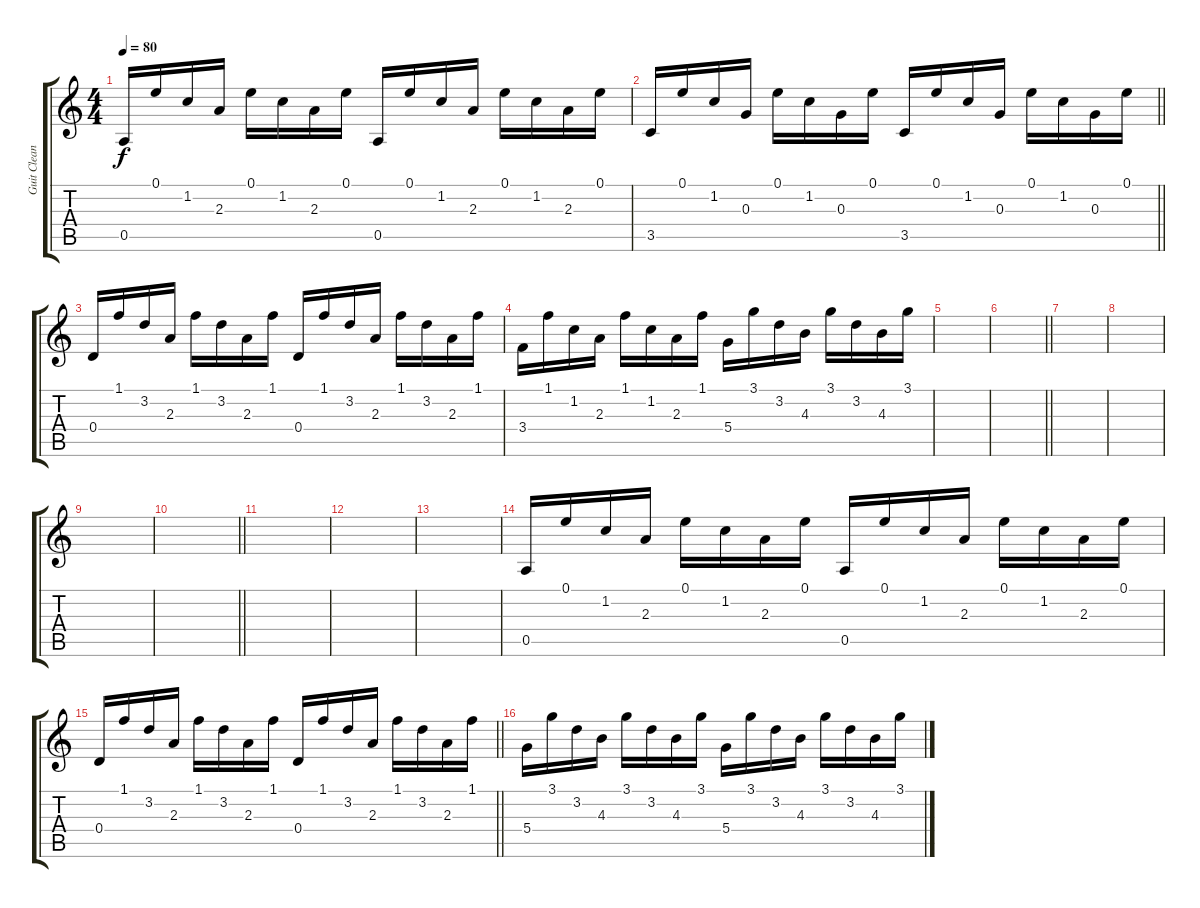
\track ("Guit Clean" "Guit Clean") {instrument electricguitarjazz}
\staff {score tabs}
\tuning (E4 B3 G3 D3 A2 E2) {hide}
\ts (4 4)
\tempo 80
\clef g2
\ks c
0.5.16{dy f} 0.1.16 1.2.16 2.3.16 0.1.16 1.2.16 2.3.16 0.1.16 0.5.16 0.1.16 1.2.16 2.3.16 0.1.16 1.2.16 2.3.16 0.1.16 |
\barLineRight lightlight
3.5.16 0.1.16 1.2.16 0.3.16 0.1.16 1.2.16 0.3.16 0.1.16 3.5.16 0.1.16 1.2.16 0.3.16 0.1.16 1.2.16 0.3.16 0.1.16 |
0.4.16 1.1.16 3.2.16 2.3.16 1.1.16 3.2.16 2.3.16 1.1.16 0.4.16 1.1.16 3.2.16 2.3.16 1.1.16 3.2.16 2.3.16 1.1.16 |
3.4.16 1.1.16 1.2.16 2.3.16 1.1.16 1.2.16 2.3.16 1.1.16 5.4.16 3.1.16 3.2.16 4.3.16 3.1.16 3.2.16 4.3.16 3.1.16 |
|
\barLineRight lightlight
|
|
|
|
\barLineRight lightlight
|
|
|
|
0.5.16 0.1.16 1.2.16 2.3.16 0.1.16 1.2.16 2.3.16 0.1.16 0.5.16 0.1.16 1.2.16 2.3.16 0.1.16 1.2.16 2.3.16 0.1.16 |
\barLineRight lightlight
0.4.16 1.1.16 3.2.16 2.3.16 1.1.16 3.2.16 2.3.16 1.1.16 0.4.16 1.1.16 3.2.16 2.3.16 1.1.16 3.2.16 2.3.16 1.1.16 |
5.4.16 3.1.16 3.2.16 4.3.16 3.1.16 3.2.16 4.3.16 3.1.16 5.4.16 3.1.16 3.2.16 4.3.16 3.1.16 3.2.16 4.3.16 3.1.16
